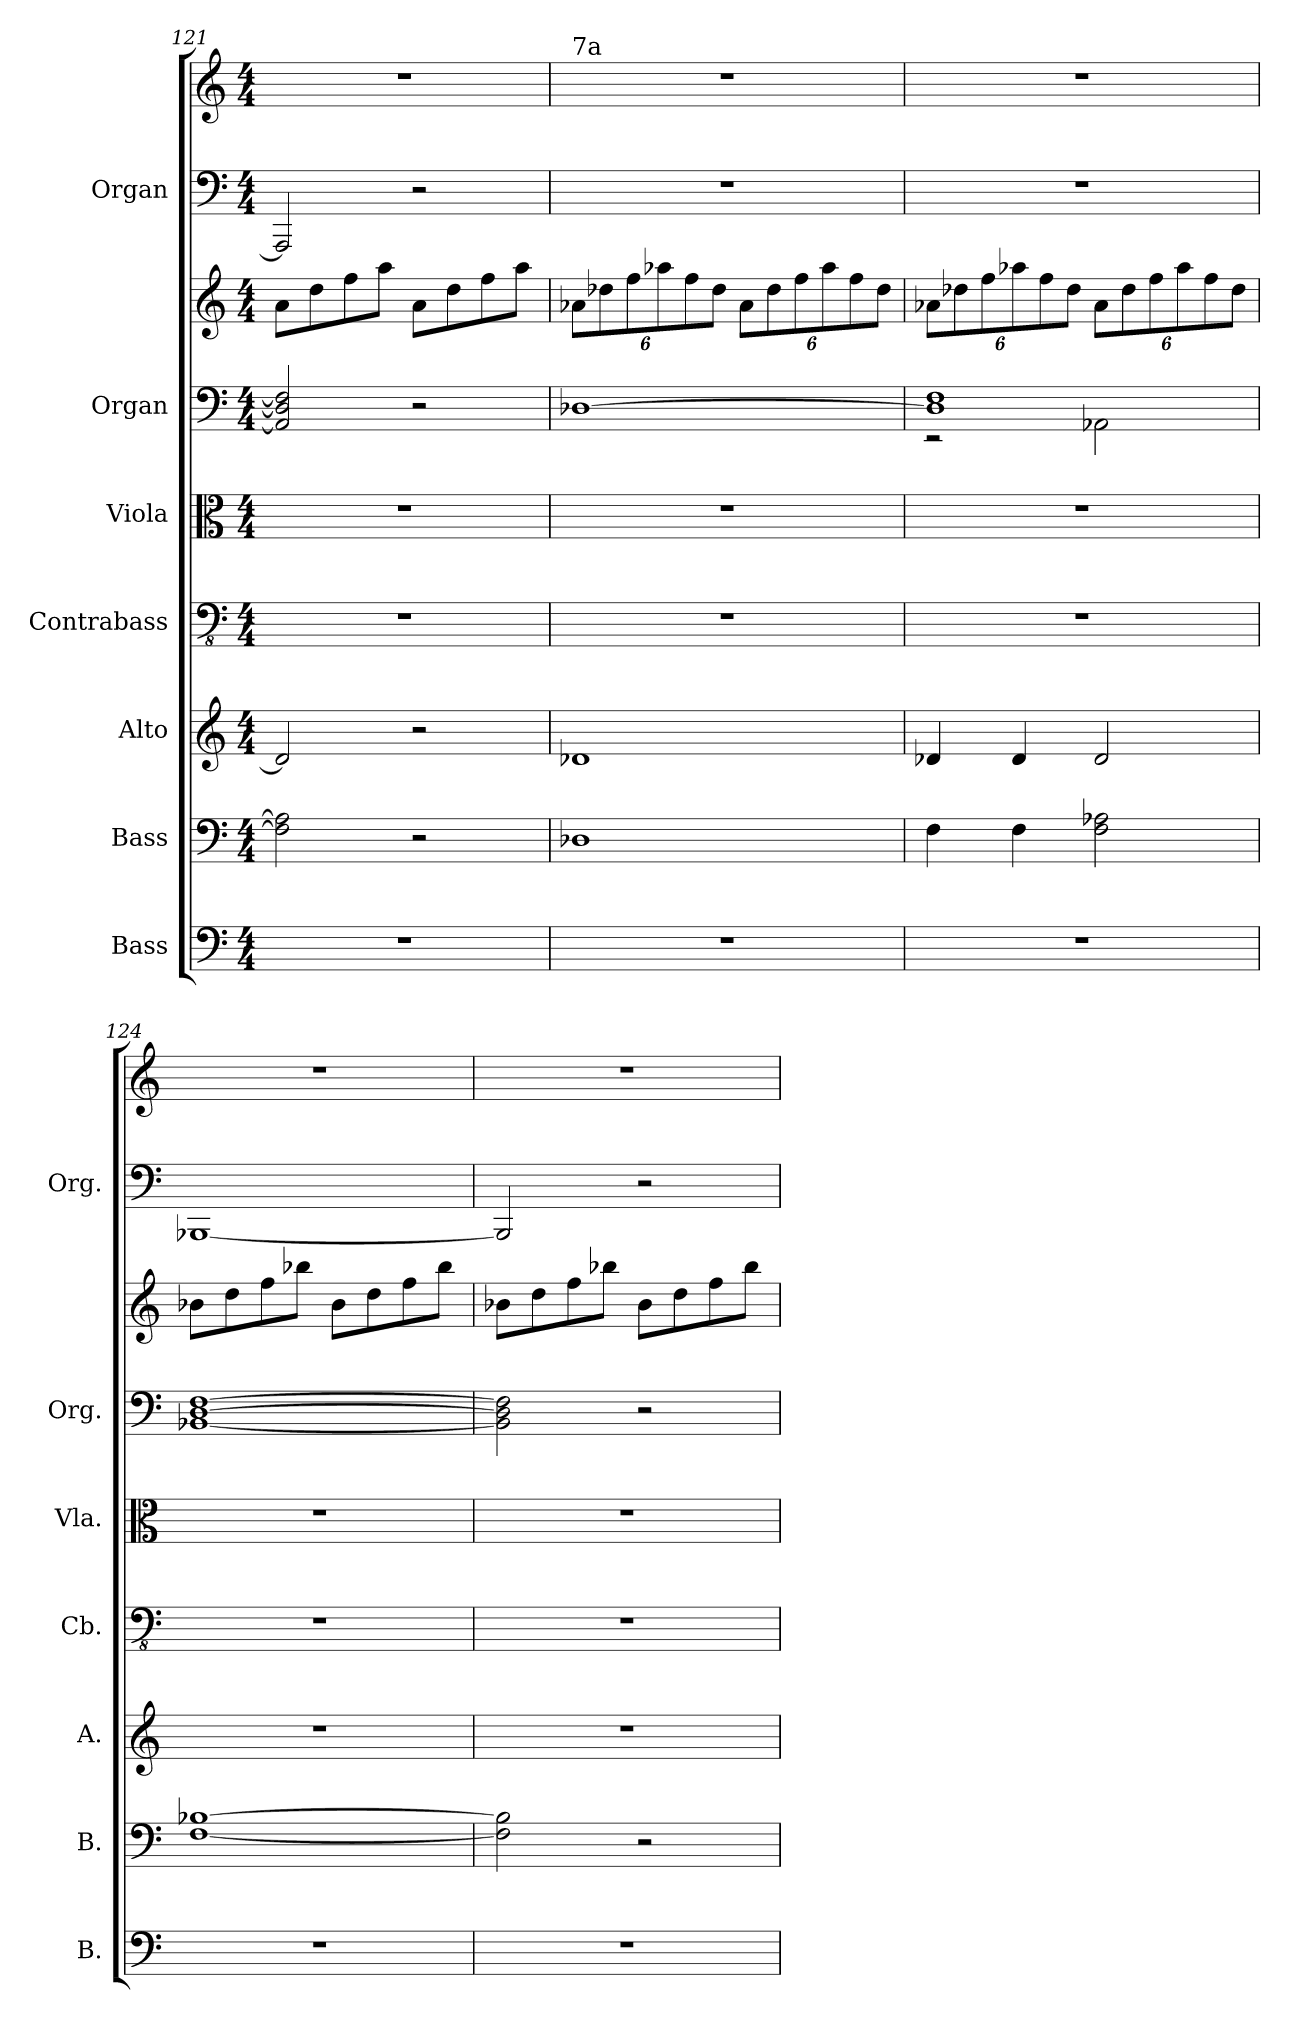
**kern	**kern	**kern	**kern	**kern	**kern	**kern	**kern	**kern
*part7	*part6	*part5	*part4	*part3	*part2	*part2	*part1	*part1
*staff9	*staff8	*staff7	*staff6	*staff5	*staff4	*staff3	*staff2	*staff1
*I"Bass	*I"Bass	*I"Alto	*I"Contrabass	*I"Viola	*I"Organ	*	*I"Organ	*
*I'B.	*I'B.	*I'A.	*I'Cb.	*I'Vla.	*I'Org.	*	*I'Org.	*
*clefF4	*clefF4	*clefG2	*clefFv4	*clefC3	*clefF4	*clefG2	*clefF4	*clefG2
*	*	*	*ITrd7c12	*	*	*	*	*
*k[]	*k[]	*k[]	*k[]	*k[]	*k[]	*k[]	*k[]	*k[]
*M4/4	*M4/4	*M4/4	*M4/4	*M4/4	*M4/4	*M4/4	*M4/4	*M4/4
=121	=121	=121	=121	=121	=121	=121	=121	=121
1r	2F\] 2A\]	2d/]	1r	1r	2AA/] 2D/] 2F/]	8a\L	2AAA/]	1r
.	.	.	.	.	.	8dd\	.	.
.	.	.	.	.	.	8ff\	.	.
.	.	.	.	.	.	8aa\J	.	.
.	2r	2r	.	.	2r	8a\L	2r	.
.	.	.	.	.	.	8dd\	.	.
.	.	.	.	.	.	8ff\	.	.
.	.	.	.	.	.	8aa\J	.	.
=122	=122	=122	=122	=122	=122	=122	=122	=122
*	*	*	*	*	*	*Xbrackettup	*	*
!	!	!	!	!	!	!	!	!LO:TX:a:t=7a
1r	1D-X	1d-X	1r	1r	[1D-X	12a-X\L	1r	1r
.	.	.	.	.	.	12dd-X\	.	.
.	.	.	.	.	.	12ff\	.	.
.	.	.	.	.	.	12aa-X\	.	.
.	.	.	.	.	.	12ff\	.	.
.	.	.	.	.	.	12dd-\J	.	.
.	.	.	.	.	.	12a-\L	.	.
.	.	.	.	.	.	12dd-\	.	.
.	.	.	.	.	.	12ff\	.	.
.	.	.	.	.	.	12aa-\	.	.
.	.	.	.	.	.	12ff\	.	.
.	.	.	.	.	.	12dd-\J	.	.
!!LO:PB:g=z
=123	=123	=123	=123	=123	=123	=123	=123	=123
*	*	*	*	*	*^	*	*	*
1r	4F\	4d-X/	1r	1r	1D-] 1F	2r	12a-X\L	1r	1r
.	.	.	.	.	.	.	12dd-X\	.	.
.	.	.	.	.	.	.	12ff\	.	.
.	4F\	4d-/	.	.	.	.	12aa-X\	.	.
.	.	.	.	.	.	.	12ff\	.	.
.	.	.	.	.	.	.	12dd-\J	.	.
.	2F\ 2A-X\	2d-/	.	.	.	2AA-X\	12a-\L	.	.
.	.	.	.	.	.	.	12dd-\	.	.
.	.	.	.	.	.	.	12ff\	.	.
.	.	.	.	.	.	.	12aa-\	.	.
.	.	.	.	.	.	.	12ff\	.	.
.	.	.	.	.	.	.	12dd-\J	.	.
*	*	*	*	*	*v	*v	*	*	*
=124	=124	=124	=124	=124	=124	=124	=124	=124
1r	[1F [1B-X	1r	1r	1r	[1BB-X [1D [1F	8b-X\L	[1BBB-X	1r
.	.	.	.	.	.	8dd\	.	.
.	.	.	.	.	.	8ff\	.	.
.	.	.	.	.	.	8bb-X\J	.	.
.	.	.	.	.	.	8b-\L	.	.
.	.	.	.	.	.	8dd\	.	.
.	.	.	.	.	.	8ff\	.	.
.	.	.	.	.	.	8bb-\J	.	.
=125	=125	=125	=125	=125	=125	=125	=125	=125
1r	2F\] 2B-\]	1r	1r	1r	2BB-\] 2D\] 2F\]	8b-X\L	2BBB-/]	1r
.	.	.	.	.	.	8dd\	.	.
.	.	.	.	.	.	8ff\	.	.
.	.	.	.	.	.	8bb-X\J	.	.
.	2r	.	.	.	2r	8b-\L	2r	.
.	.	.	.	.	.	8dd\	.	.
.	.	.	.	.	.	8ff\	.	.
.	.	.	.	.	.	8bb-\J	.	.
=	=	=	=	=	=	=	=	=
*-	*-	*-	*-	*-	*-	*-	*-	*-
